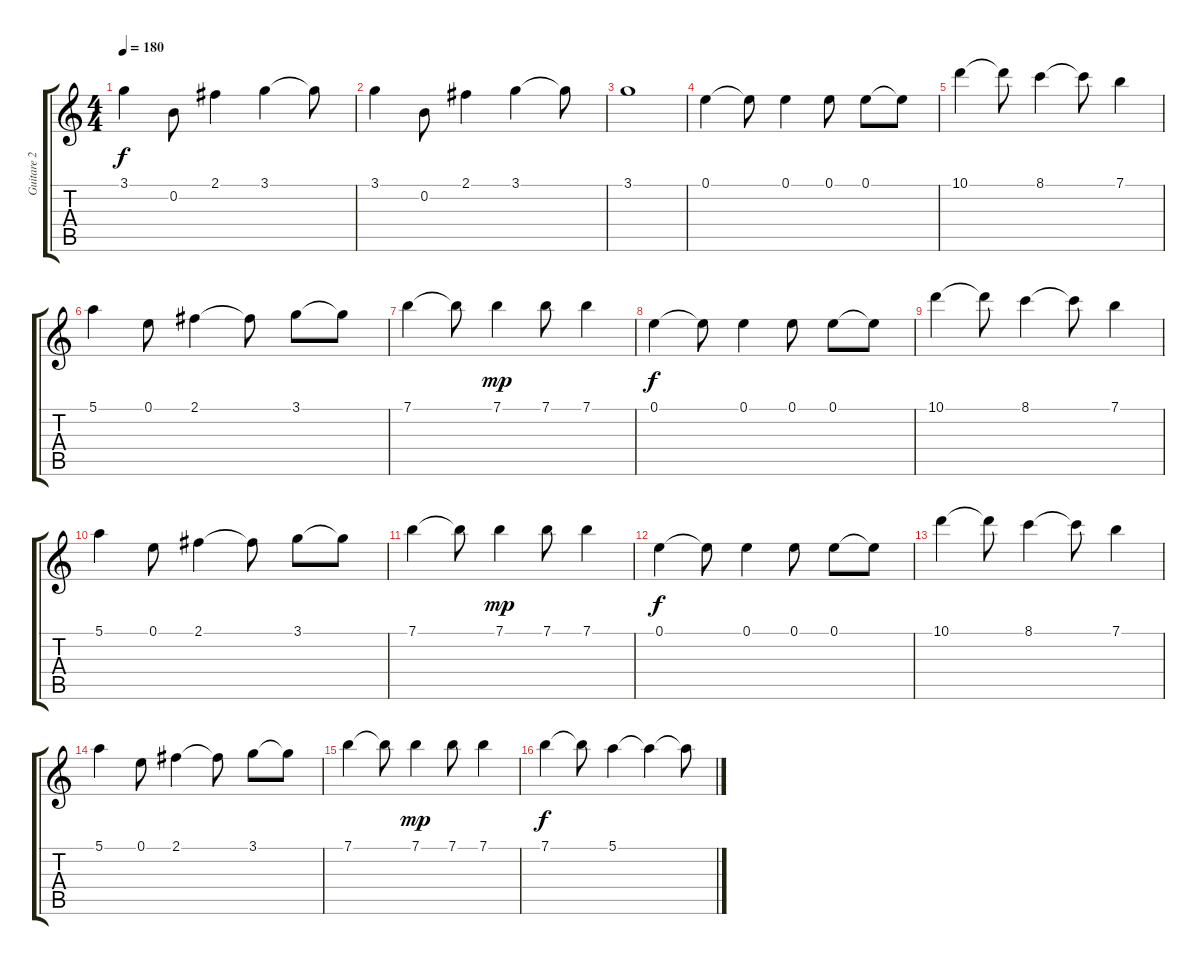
\track ("Guitare 2" "Guitare 2") {instrument electricguitarjazz}
\staff {score tabs}
\tuning (E4 B3 G3 D3 A2 E2) {hide}
\ts (4 4)
\tempo 180
\clef g2
\ks c
3.1.4{dy f} 0.2.8 2.1.4 3.1.4 3.1{t}.8 |
3.1.4 0.2.8 2.1.4 3.1.4 3.1{t}.8 |
3.1.1 |
0.1.4 0.1{t}.8 0.1.4 0.1.8 0.1.8 0.1{t}.8 |
10.1.4 10.1{t}.8 8.1.4 8.1{t}.8 7.1.4 |
5.1.4 0.1.8 2.1.4 2.1{t}.8 3.1.8 3.1{t}.8 |
7.1.4 7.1{t}.8 7.1.4{dy mp} 7.1.8 7.1.4 |
0.1.4{dy f} 0.1{t}.8 0.1.4 0.1.8 0.1.8 0.1{t}.8 |
10.1.4 10.1{t}.8 8.1.4 8.1{t}.8 7.1.4 |
5.1.4 0.1.8 2.1.4 2.1{t}.8 3.1.8 3.1{t}.8 |
7.1.4 7.1{t}.8 7.1.4{dy mp} 7.1.8 7.1.4 |
0.1.4{dy f} 0.1{t}.8 0.1.4 0.1.8 0.1.8 0.1{t}.8 |
10.1.4 10.1{t}.8 8.1.4 8.1{t}.8 7.1.4 |
5.1.4 0.1.8 2.1.4 2.1{t}.8 3.1.8 3.1{t}.8 |
7.1.4 7.1{t}.8 7.1.4{dy mp} 7.1.8 7.1.4 |
7.1.4{dy f} 7.1{t}.8 5.1.4 5.1{t}.4 5.1{t}.8
